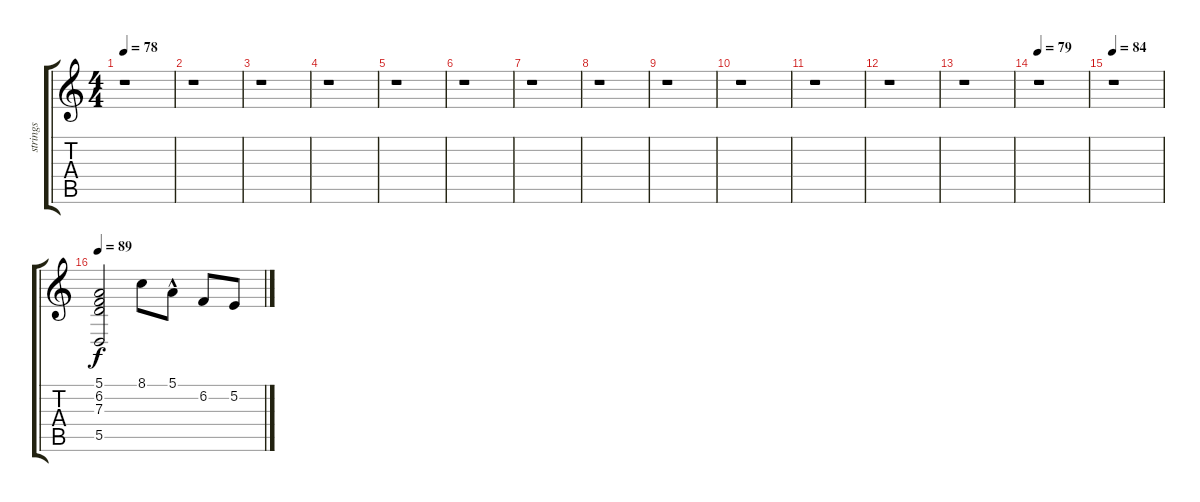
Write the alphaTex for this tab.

\track ("strings" "strings") {instrument synthstrings1}
\staff {score tabs}
\tuning (E4 B3 G3 D3 A2 E2) {hide}
\ts (4 4)
\tempo 78
\clef g2
\ks c
r.1{dy f} |
r.1 |
r.1 |
r.1 |
r.1 |
r.1 |
r.1 |
r.1 |
r.1 |
r.1 |
r.1 |
r.1 |
r.1 |
\tempo 79
r.1 |
\tempo 84
r.1 |
\tempo 89
(5.1 6.2 7.3 5.5).2 8.1.8 5.1{hac}.8 6.2.8 5.2.8
